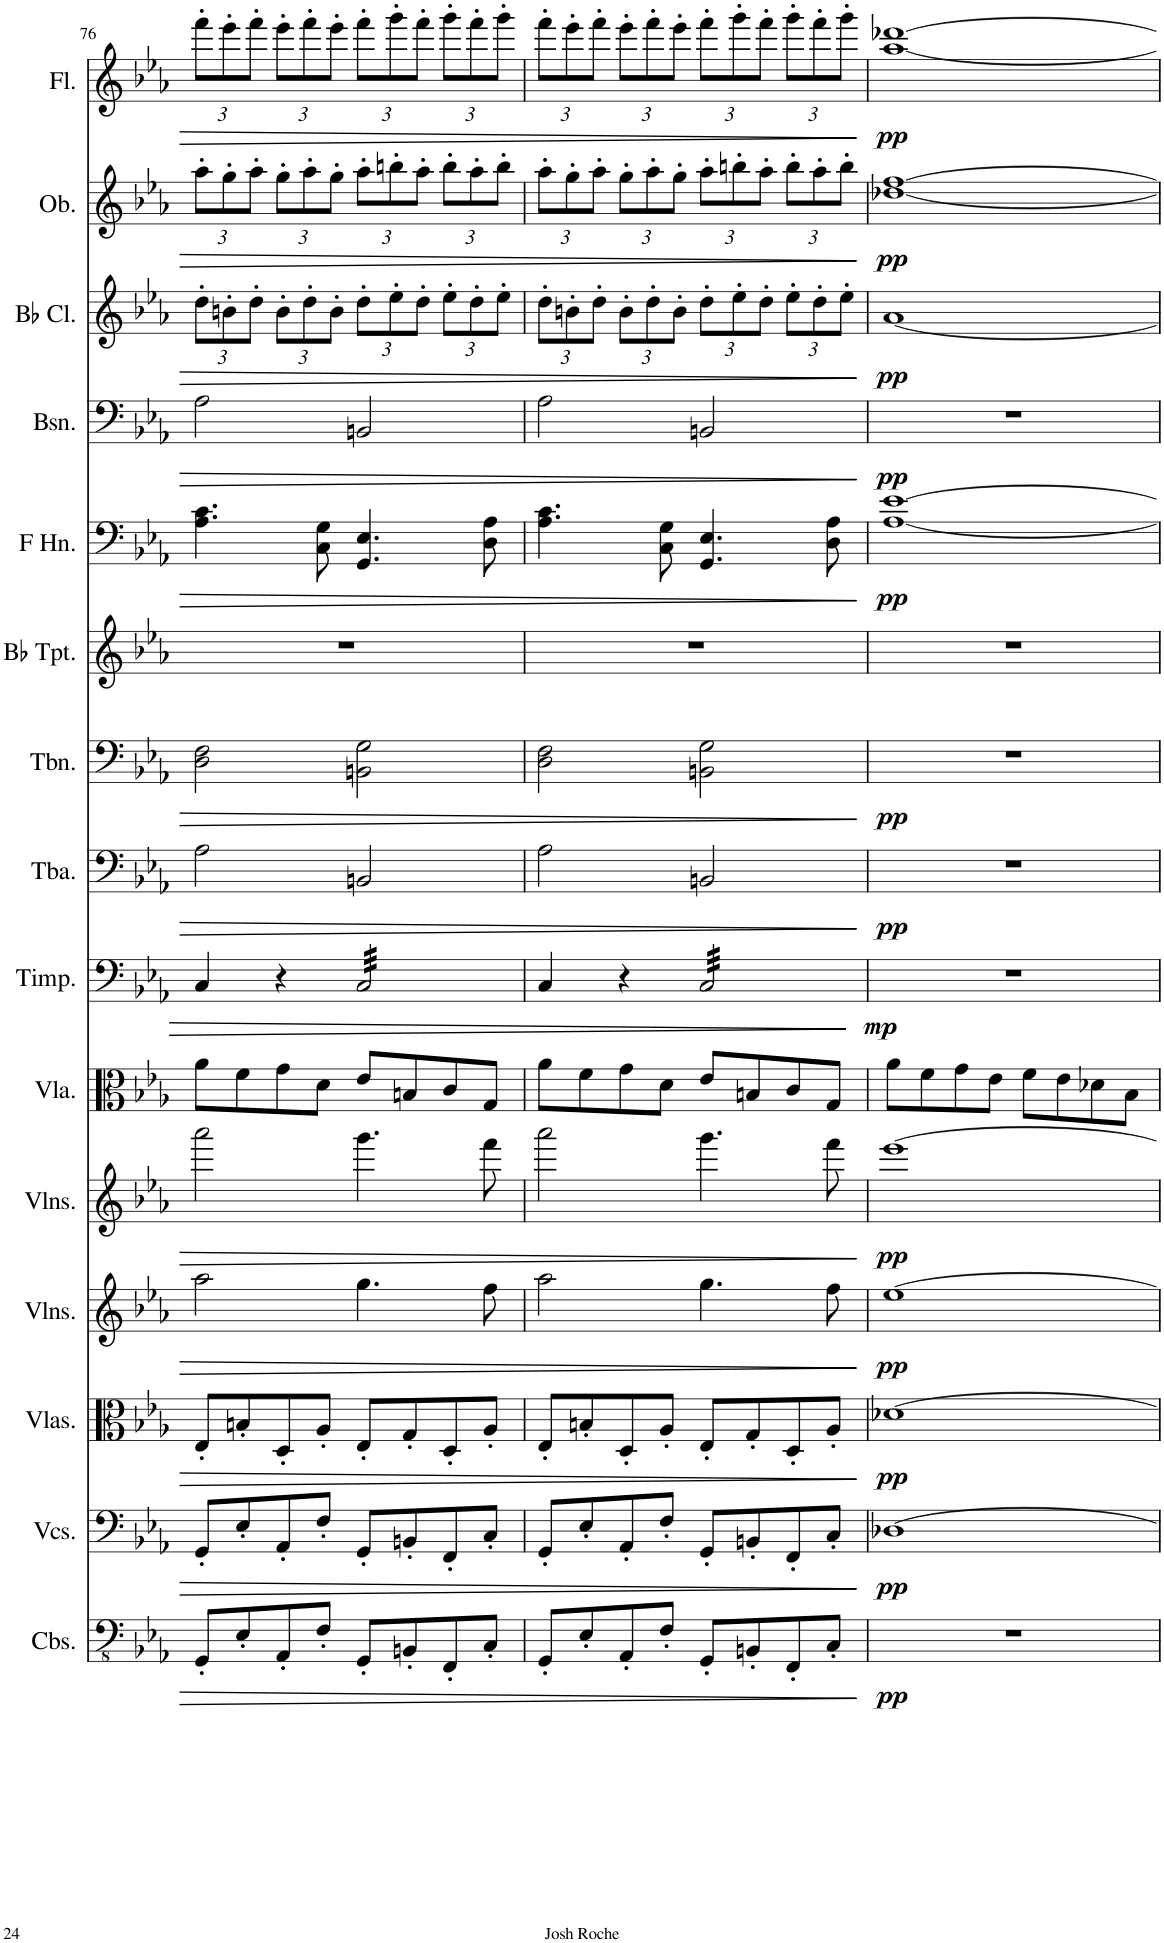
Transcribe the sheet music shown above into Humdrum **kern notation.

**kern	**dynam	**kern	**dynam	**kern	**dynam	**kern	**dynam	**kern	**dynam	**kern	**kern	**dynam	**kern	**dynam	**kern	**dynam	**kern	**kern	**dynam	**kern	**dynam	**kern	**dynam	**kern	**dynam	**kern	**dynam
*part15	*part15	*part14	*part14	*part13	*part13	*part12	*part12	*part11	*part11	*part10	*part9	*part9	*part8	*part8	*part7	*part7	*part6	*part5	*part5	*part4	*part4	*part3	*part3	*part2	*part2	*part1	*part1
*staff15	*staff15	*staff14	*staff14	*staff13	*staff13	*staff12	*staff12	*staff11	*staff11	*staff10	*staff9	*staff9	*staff8	*staff8	*staff7	*staff7	*staff6	*staff5	*staff5	*staff4	*staff4	*staff3	*staff3	*staff2	*staff2	*staff1	*staff1
*I"Contrabasses	*	*I"Violoncellos	*	*I"Violas	*	*I"Violins	*	*I"Violins	*	*I"Viola	*I"Timpani	*	*I"Tuba	*	*I"Trombone	*	*I"Bb Trumpet	*I"Horn in F	*	*I"Bassoon	*	*I"Bb Clarinet	*	*I"Oboe	*	*I"Flute	*
*I'Cbs.	*	*I'Vcs.	*	*I'Vlas.	*	*I'Vlns.	*	*I'Vlns.	*	*I'Vla.	*I'Timp.	*	*I'Tba.	*	*I'Tbn.	*	*I'Bb Tpt.	*	*	*I'Bsn.	*	*I'Bb Cl.	*	*I'Ob.	*	*I'Fl.	*
!!LO:PB:g=z
*clefFv4	*	*clefF4	*	*clefC3	*	*clefG2	*	*clefG2	*	*clefC3	*clefF4	*	*clefF4	*	*clefF4	*	*clefG2	*clefF4	*	*clefF4	*	*clefG2	*	*clefG2	*	*clefG2	*
*	*	*	*	*	*	*	*	*	*	*	*	*	*	*	*	*	*ITrd1c2	*ITrd4c7	*	*	*	*ITrd1c2	*	*	*	*	*
*k[b-e-a-]	*	*k[b-e-a-]	*	*k[b-e-a-]	*	*k[b-e-a-]	*	*k[b-e-a-]	*	*k[b-e-a-]	*k[b-e-a-]	*	*k[b-e-a-]	*	*k[b-e-a-]	*	*k[b-e-a-]	*k[b-e-a-]	*	*k[b-e-a-]	*	*k[b-e-a-]	*	*k[b-e-a-]	*	*k[b-e-a-]	*
*M4/4	*	*M4/4	*	*M4/4	*	*M4/4	*	*M4/4	*	*M4/4	*M4/4	*	*M4/4	*	*M4/4	*	*M4/4	*M4/4	*	*M4/4	*	*M4/4	*	*M4/4	*	*M4/4	*
*	*	*	*	*	*	*	*	*	*	*	*	*	*	*	*	*	*	*	*	*	*	*Xbrackettup	*	*Xbrackettup	*	*Xbrackettup	*
=76	=76	=76	=76	=76	=76	=76	=76	=76	=76	=76	=76	=76	=76	=76	=76	=76	=76	=76	=76	=76	=76	=76	=76	=76	=76	=76	=76
8GGG'/L	.	8GG'/L	.	8E-'/L	.	2aa-\	.	2aaa-\	.	8a-\L	4C/	.	2A-\	.	2D\ 2F\	.	1r	4.A-\ 4.c\	.	2A-\	.	12dd'\L	.	12aa-'\L	.	12fff'\L	.
.	.	.	.	.	.	.	.	.	.	.	.	.	.	.	.	.	.	.	.	.	.	12bn'\	.	12gg'\	.	12eee-'\	.
8EE-'/	.	8E-'/	.	8Bn'/	.	.	.	.	.	8f\	.	.	.	.	.	.	.	.	.	.	.	.	.	.	.	.	.
.	.	.	.	.	.	.	.	.	.	.	.	.	.	.	.	.	.	.	.	.	.	12dd'\J	.	12aa-'\J	.	12fff'\J	.
8AAA-'/	.	8AA-'/	.	8D'/	.	.	.	.	.	8g\	4r	.	.	.	.	.	.	.	.	.	.	12b'\L	.	12gg'\L	.	12eee-'\L	.
.	.	.	.	.	.	.	.	.	.	.	.	.	.	.	.	.	.	.	.	.	.	12dd'\	.	12aa-'\	.	12fff'\	.
8FF'/J	.	8F'/J	.	8A-'/J	.	.	.	.	.	8d\J	.	.	.	.	.	.	.	8C\ 8G\	.	.	.	.	.	.	.	.	.
.	.	.	.	.	.	.	.	.	.	.	.	.	.	.	.	.	.	.	.	.	.	12b'\J	.	12gg'\J	.	12eee-'\J	.
*	*	*	*	*	*	*	*	*	*	*	*tremolo	*	*	*	*	*	*	*	*	*	*	*	*	*	*	*	*
8GGG'/L	.	8GG'/L	.	8E-'/L	.	4.gg\	.	4.ggg\	.	8e-/L	32C/LLL	.	2BBn/	.	2BBn\ 2G\	.	.	4.GG/ 4.E-/	.	2BBn/	.	12dd'\L	.	12aa-'\L	.	12fff'\L	.
.	.	.	.	.	.	.	.	.	.	.	32C/	.	.	.	.	.	.	.	.	.	.	.	.	.	.	.	.
.	.	.	.	.	.	.	.	.	.	.	32C/	.	.	.	.	.	.	.	.	.	.	.	.	.	.	.	.
.	.	.	.	.	.	.	.	.	.	.	.	.	.	.	.	.	.	.	.	.	.	12ee-'\	.	12bbn'\	.	12ggg'\	.
.	.	.	.	.	.	.	.	.	.	.	32C/	.	.	.	.	.	.	.	.	.	.	.	.	.	.	.	.
8BBBn'/	.	8BBn'/	.	8G'/	.	.	.	.	.	8Bn/	32C/	.	.	.	.	.	.	.	.	.	.	.	.	.	.	.	.
.	.	.	.	.	.	.	.	.	.	.	32C/	.	.	.	.	.	.	.	.	.	.	.	.	.	.	.	.
.	.	.	.	.	.	.	.	.	.	.	.	.	.	.	.	.	.	.	.	.	.	12dd'\J	.	12aa-'\J	.	12fff'\J	.
.	.	.	.	.	.	.	.	.	.	.	32C/	.	.	.	.	.	.	.	.	.	.	.	.	.	.	.	.
.	.	.	.	.	.	.	.	.	.	.	32C/	.	.	.	.	.	.	.	.	.	.	.	.	.	.	.	.
8FFF'/	.	8FF'/	.	8D'/	.	.	.	.	.	8c/	32C/	.	.	.	.	.	.	.	.	.	.	12ee-'\L	.	12bb'\L	.	12ggg'\L	.
.	.	.	.	.	.	.	.	.	.	.	32C/	.	.	.	.	.	.	.	.	.	.	.	.	.	.	.	.
.	.	.	.	.	.	.	.	.	.	.	32C/	.	.	.	.	.	.	.	.	.	.	.	.	.	.	.	.
.	.	.	.	.	.	.	.	.	.	.	.	.	.	.	.	.	.	.	.	.	.	12dd'\	.	12aa-'\	.	12fff'\	.
.	.	.	.	.	.	.	.	.	.	.	32C/	.	.	.	.	.	.	.	.	.	.	.	.	.	.	.	.
8CC'/J	.	8C'/J	.	8A-'/J	.	8ff\	.	8fff\	.	8G/J	32C/	.	.	.	.	.	.	8D\ 8A-\	.	.	.	.	.	.	.	.	.
.	.	.	.	.	.	.	.	.	.	.	32C/	.	.	.	.	.	.	.	.	.	.	.	.	.	.	.	.
.	.	.	.	.	.	.	.	.	.	.	.	.	.	.	.	.	.	.	.	.	.	12ee-'\J	.	12bb'\J	.	12ggg'\J	.
.	.	.	.	.	.	.	.	.	.	.	32C/	.	.	.	.	.	.	.	.	.	.	.	.	.	.	.	.
.	.	.	.	.	.	.	.	.	.	.	32C/JJJ	.	.	.	.	.	.	.	.	.	.	.	.	.	.	.	.
*	*	*	*	*	*	*	*	*	*	*	*Xtremolo	*	*	*	*	*	*	*	*	*	*	*	*	*	*	*	*
=77	=77	=77	=77	=77	=77	=77	=77	=77	=77	=77	=77	=77	=77	=77	=77	=77	=77	=77	=77	=77	=77	=77	=77	=77	=77	=77	=77
8GGG'/L	.	8GG'/L	.	8E-'/L	.	2aa-\	.	2aaa-\	.	8a-\L	4C/	.	2A-\	.	2D\ 2F\	.	1r	4.A-\ 4.c\	.	2A-\	.	12dd'\L	.	12aa-'\L	.	12fff'\L	.
.	.	.	.	.	.	.	.	.	.	.	.	.	.	.	.	.	.	.	.	.	.	12bn'\	.	12gg'\	.	12eee-'\	.
8EE-'/	.	8E-'/	.	8Bn'/	.	.	.	.	.	8f\	.	.	.	.	.	.	.	.	.	.	.	.	.	.	.	.	.
.	.	.	.	.	.	.	.	.	.	.	.	.	.	.	.	.	.	.	.	.	.	12dd'\J	.	12aa-'\J	.	12fff'\J	.
8AAA-'/	.	8AA-'/	.	8D'/	.	.	.	.	.	8g\	4r	.	.	.	.	.	.	.	.	.	.	12b'\L	.	12gg'\L	.	12eee-'\L	.
.	.	.	.	.	.	.	.	.	.	.	.	.	.	.	.	.	.	.	.	.	.	12dd'\	.	12aa-'\	.	12fff'\	.
8FF'/J	.	8F'/J	.	8A-'/J	.	.	.	.	.	8d\J	.	.	.	.	.	.	.	8C\ 8G\	.	.	.	.	.	.	.	.	.
.	.	.	.	.	.	.	.	.	.	.	.	.	.	.	.	.	.	.	.	.	.	12b'\J	.	12gg'\J	.	12eee-'\J	.
*	*	*	*	*	*	*	*	*	*	*	*tremolo	*	*	*	*	*	*	*	*	*	*	*	*	*	*	*	*
8GGG'/L	.	8GG'/L	.	8E-'/L	.	4.gg\	.	4.ggg\	.	8e-/L	32C/LLL	.	2BBn/	.	2BBn\ 2G\	.	.	4.GG/ 4.E-/	.	2BBn/	.	12dd'\L	.	12aa-'\L	.	12fff'\L	.
.	.	.	.	.	.	.	.	.	.	.	32C/	.	.	.	.	.	.	.	.	.	.	.	.	.	.	.	.
.	.	.	.	.	.	.	.	.	.	.	32C/	.	.	.	.	.	.	.	.	.	.	.	.	.	.	.	.
.	.	.	.	.	.	.	.	.	.	.	.	.	.	.	.	.	.	.	.	.	.	12ee-'\	.	12bbn'\	.	12ggg'\	.
.	.	.	.	.	.	.	.	.	.	.	32C/	.	.	.	.	.	.	.	.	.	.	.	.	.	.	.	.
8BBBn'/	.	8BBn'/	.	8G'/	.	.	.	.	.	8Bn/	32C/	.	.	.	.	.	.	.	.	.	.	.	.	.	.	.	.
.	.	.	.	.	.	.	.	.	.	.	32C/	.	.	.	.	.	.	.	.	.	.	.	.	.	.	.	.
.	.	.	.	.	.	.	.	.	.	.	.	.	.	.	.	.	.	.	.	.	.	12dd'\J	.	12aa-'\J	.	12fff'\J	.
.	.	.	.	.	.	.	.	.	.	.	32C/	.	.	.	.	.	.	.	.	.	.	.	.	.	.	.	.
.	.	.	.	.	.	.	.	.	.	.	32C/	.	.	.	.	.	.	.	.	.	.	.	.	.	.	.	.
8FFF'/	.	8FF'/	.	8D'/	.	.	.	.	.	8c/	32C/	.	.	.	.	.	.	.	.	.	.	12ee-'\L	.	12bb'\L	.	12ggg'\L	.
.	.	.	.	.	.	.	.	.	.	.	32C/	.	.	.	.	.	.	.	.	.	.	.	.	.	.	.	.
.	.	.	.	.	.	.	.	.	.	.	32C/	.	.	.	.	.	.	.	.	.	.	.	.	.	.	.	.
.	.	.	.	.	.	.	.	.	.	.	.	.	.	.	.	.	.	.	.	.	.	12dd'\	.	12aa-'\	.	12fff'\	.
.	.	.	.	.	.	.	.	.	.	.	32C/	.	.	.	.	.	.	.	.	.	.	.	.	.	.	.	.
8CC'/J	.	8C'/J	.	8A-'/J	.	8ff\	.	8fff\	.	8G/J	32C/	.	.	.	.	.	.	8D\ 8A-\	.	.	.	.	.	.	.	.	.
.	.	.	.	.	.	.	.	.	.	.	32C/	.	.	.	.	.	.	.	.	.	.	.	.	.	.	.	.
.	.	.	.	.	.	.	.	.	.	.	.	.	.	.	.	.	.	.	.	.	.	12ee-'\J	.	12bb'\J	.	12ggg'\J	.
.	.	.	.	.	.	.	.	.	.	.	32C/	.	.	.	.	.	.	.	.	.	.	.	.	.	.	.	.
.	.	.	.	.	.	.	.	.	.	.	32C/JJJ	.	.	.	.	.	.	.	.	.	.	.	.	.	.	.	.
*	*	*	*	*	*	*	*	*	*	*	*Xtremolo	*	*	*	*	*	*	*	*	*	*	*	*	*	*	*	*
=78	=78	=78	=78	=78	=78	=78	=78	=78	=78	=78	=78	=78	=78	=78	=78	=78	=78	=78	=78	=78	=78	=78	=78	=78	=78	=78	=78
!	!LO:DY:b	!	!LO:DY:b	!	!LO:DY:b	!	!LO:DY:b	!	!LO:DY:b	!	!	!LO:DY:b	!	!LO:DY:b	!	!LO:DY:b	!	!	!LO:DY:b	!	!LO:DY:b	!	!LO:DY:b	!	!LO:DY:b	!	!LO:DY:b
1r	pp	[1D-X	pp	[1d-X	pp	[1ee-	pp	[1eee-	pp	8a-\L	1r	mp	1r	pp	1r	pp	1r	[1A- [1e-	pp	1r	pp	[1a-	pp	[1dd-X [1ff	pp	[1aa- [1ddd-X	pp
.	.	.	.	.	.	.	.	.	.	8f\	.	.	.	.	.	.	.	.	.	.	.	.	.	.	.	.	.
.	.	.	.	.	.	.	.	.	.	8g\	.	.	.	.	.	.	.	.	.	.	.	.	.	.	.	.	.
.	.	.	.	.	.	.	.	.	.	8e-\J	.	.	.	.	.	.	.	.	.	.	.	.	.	.	.	.	.
.	.	.	.	.	.	.	.	.	.	8f\L	.	.	.	.	.	.	.	.	.	.	.	.	.	.	.	.	.
.	.	.	.	.	.	.	.	.	.	8e-\	.	.	.	.	.	.	.	.	.	.	.	.	.	.	.	.	.
.	.	.	.	.	.	.	.	.	.	8d-X\	.	.	.	.	.	.	.	.	.	.	.	.	.	.	.	.	.
.	.	.	.	.	.	.	.	.	.	8B-\J	.	.	.	.	.	.	.	.	.	.	.	.	.	.	.	.	.
=	=	=	=	=	=	=	=	=	=	=	=	=	=	=	=	=	=	=	=	=	=	=	=	=	=	=	=
*-	*-	*-	*-	*-	*-	*-	*-	*-	*-	*-	*-	*-	*-	*-	*-	*-	*-	*-	*-	*-	*-	*-	*-	*-	*-	*-	*-
